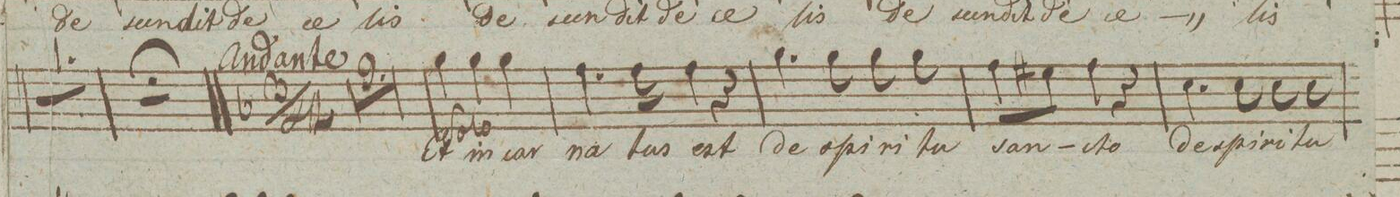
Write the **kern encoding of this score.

**kern	**text	**dynam
*I"Alto.	*	*
*clefC3	*	*
*k[]	*	*
*met(c|)	*	*
*M4/4	*	*
1r	.	.
=75	=75	=75
1r;	.	.
=76||	=76||	=76||
*k[b-]	*	*
*M3/4	*	*
2.r	.	.
=77	=77	=77
2.r	.	.
=78	=78	=78
2.r	.	.
=79	=79	=79
2.r	.	.
=80	=80	=80
2.r	.	.
=81	=81	=81
2.r	.	.
=82	=82	=82
2.r	.	.
=83	=83	=83
2.r	.	.
=84	=84	=84
2.r	.	.
=85	=85	=85
4a\	Et	.
4a\	in-	.
4a\	-car-	.
=86	=86	=86
8.g\	-na-	.
16g\	-tus	.
4g\	est	.
4r	.	.
=87	=87	=87
4.a\	de	.
8a\	spi-	.
8a\	-ri-	.
8a\	-tu	.
=88	=88	=88
8g\L	san-	.
8f#X\J	.	.
4g\	-cto	.
4r	.	.
=89	=89	=89
4.d\	de	.
8d\	spi-	.
8d\	-ri-	.
8d\	-tu	.
=90	=90	=90
*-	*-	*-
